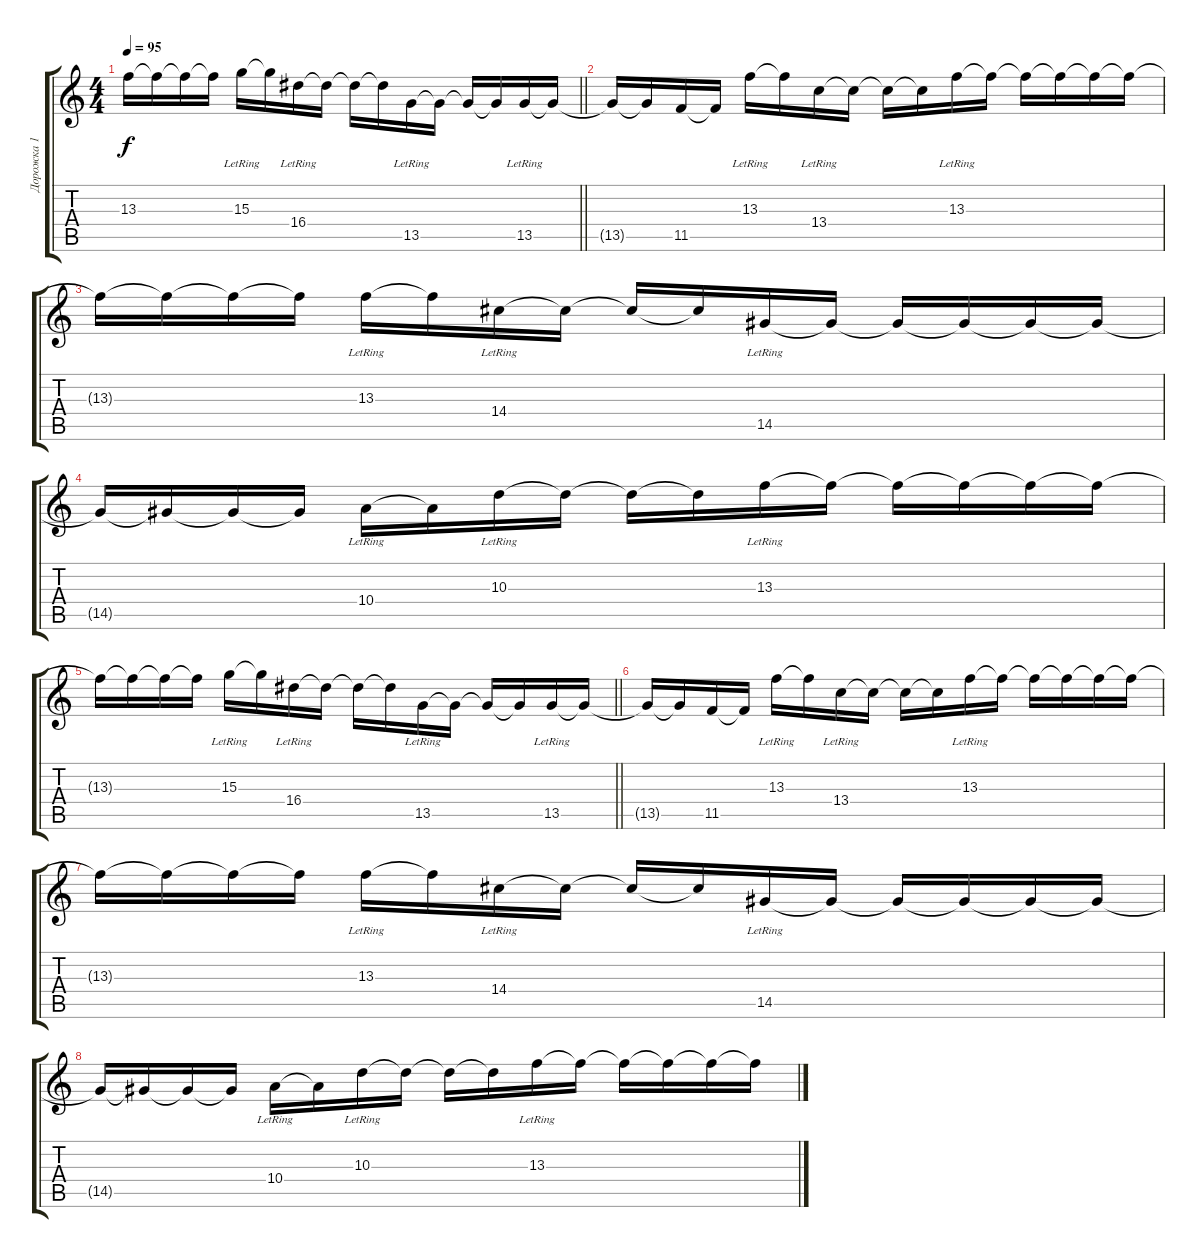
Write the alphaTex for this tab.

\track ("Дорожка 1" "Дорожка 1") {instrument overdrivenguitar}
\staff {score tabs}
\tuning (Db4 Ab3 E3 B2 Gb2 Db2) {hide}
\ts (4 4)
\tempo 95
\clef g2
\barLineRight lightlight
\ks c
13.3{t}.16{dy f} 13.3{t}.16 13.3{t}.16 13.3{t}.16 15.3{lr}.16 15.3{t}.16 16.4{lr}.16 16.4{t}.16 16.4{t}.16 16.4{t}.16 13.5{lr}.16 13.5{t}.16 13.5{t}.16 13.5{t}.16 13.5{lr}.16 13.5{t}.16 |
13.5{t}.16 13.5{t}.16 11.5.16 11.5{t}.16 13.3{lr}.16 13.3{t}.16 13.4{lr}.16 13.4{t}.16 13.4{t}.16 13.4{t}.16 13.3{lr}.16 13.3{t}.16 13.3{t}.16 13.3{t}.16 13.3{t}.16 13.3{t}.16 |
13.3{t}.16 13.3{t}.16 13.3{t}.16 13.3{t}.16 13.3{lr}.16 13.3{t}.16 14.4{lr}.16 14.4{t}.16 14.4{t}.16 14.4{t}.16 14.5{lr}.16 14.5{t}.16 14.5{t}.16 14.5{t}.16 14.5{t}.16 14.5{t}.16 |
14.5{t}.16 14.5{t}.16 14.5{t}.16 14.5{t}.16 10.4{lr}.16 10.4{t}.16 10.3{lr}.16 10.3{t}.16 10.3{t}.16 10.3{t}.16 13.3{lr}.16 13.3{t}.16 13.3{t}.16 13.3{t}.16 13.3{t}.16 13.3{t}.16 |
\barLineRight lightlight
13.3{t}.16 13.3{t}.16 13.3{t}.16 13.3{t}.16 15.3{lr}.16 15.3{t}.16 16.4{lr}.16 16.4{t}.16 16.4{t}.16 16.4{t}.16 13.5{lr}.16 13.5{t}.16 13.5{t}.16 13.5{t}.16 13.5{lr}.16 13.5{t}.16 |
13.5{t}.16 13.5{t}.16 11.5.16 11.5{t}.16 13.3{lr}.16 13.3{t}.16 13.4{lr}.16 13.4{t}.16 13.4{t}.16 13.4{t}.16 13.3{lr}.16 13.3{t}.16 13.3{t}.16 13.3{t}.16 13.3{t}.16 13.3{t}.16 |
13.3{t}.16 13.3{t}.16 13.3{t}.16 13.3{t}.16 13.3{lr}.16 13.3{t}.16 14.4{lr}.16 14.4{t}.16 14.4{t}.16 14.4{t}.16 14.5{lr}.16 14.5{t}.16 14.5{t}.16 14.5{t}.16 14.5{t}.16 14.5{t}.16 |
14.5{t}.16 14.5{t}.16 14.5{t}.16 14.5{t}.16 10.4{lr}.16 10.4{t}.16 10.3{lr}.16 10.3{t}.16 10.3{t}.16 10.3{t}.16 13.3{lr}.16 13.3{t}.16 13.3{t}.16 13.3{t}.16 13.3{t}.16 13.3{t}.16
